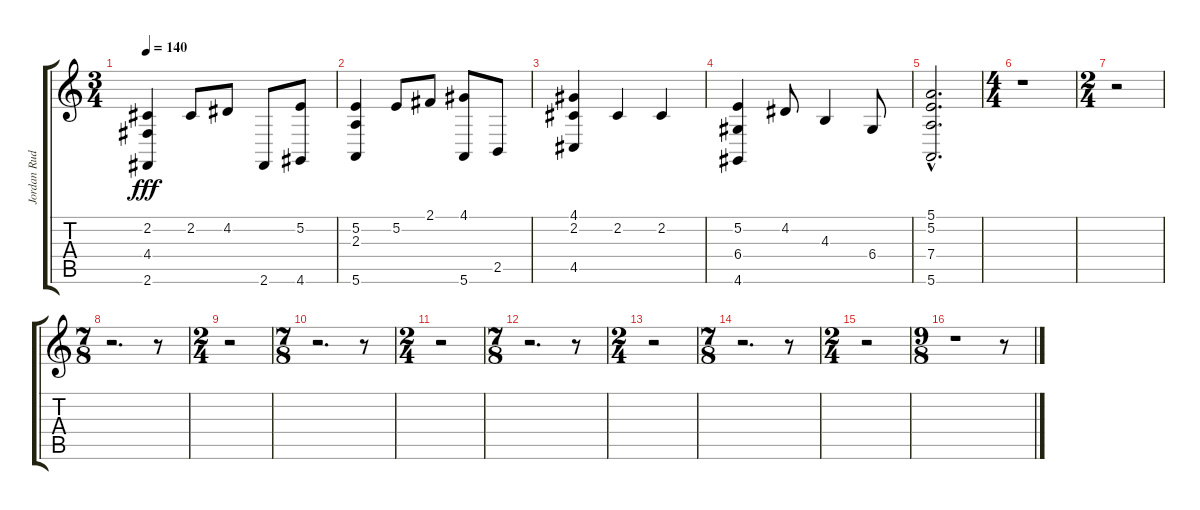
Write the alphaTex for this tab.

\track ("Jordan Rudess Piano" "Jordan Rud") {instrument acousticgrandpiano}
\staff {score tabs}
\tuning (E4 B3 G3 D3 A2 E2) {hide}
\ts (3 4)
\tempo 140
\clef g2
\ks c
(2.2 4.4 2.6).4{dy fff} 2.2.8 4.2.8 2.6.8 (5.2 4.6).8 |
(5.2 2.3 5.6).4 5.2.8 2.1.8 (4.1 5.6).8 2.5.8 |
(4.1 2.2 4.5).4 2.2.4 2.2.4 |
(5.2 6.4 4.6).4 4.2.8 4.3.4 6.4.8 |
(5.1{hac} 5.2{hac} 7.4{hac} 5.6{hac}).2{d} |
\ts (4 4)
r.1 |
\ts (2 4)
r.2 |
\ts (7 8)
r.2{d} r.8 |
\ts (2 4)
r.2 |
\ts (7 8)
r.2{d} r.8 |
\ts (2 4)
r.2 |
\ts (7 8)
r.2{d} r.8 |
\ts (2 4)
r.2 |
\ts (7 8)
r.2{d} r.8 |
\ts (2 4)
r.2 |
\ts (9 8)
r.1 r.8
